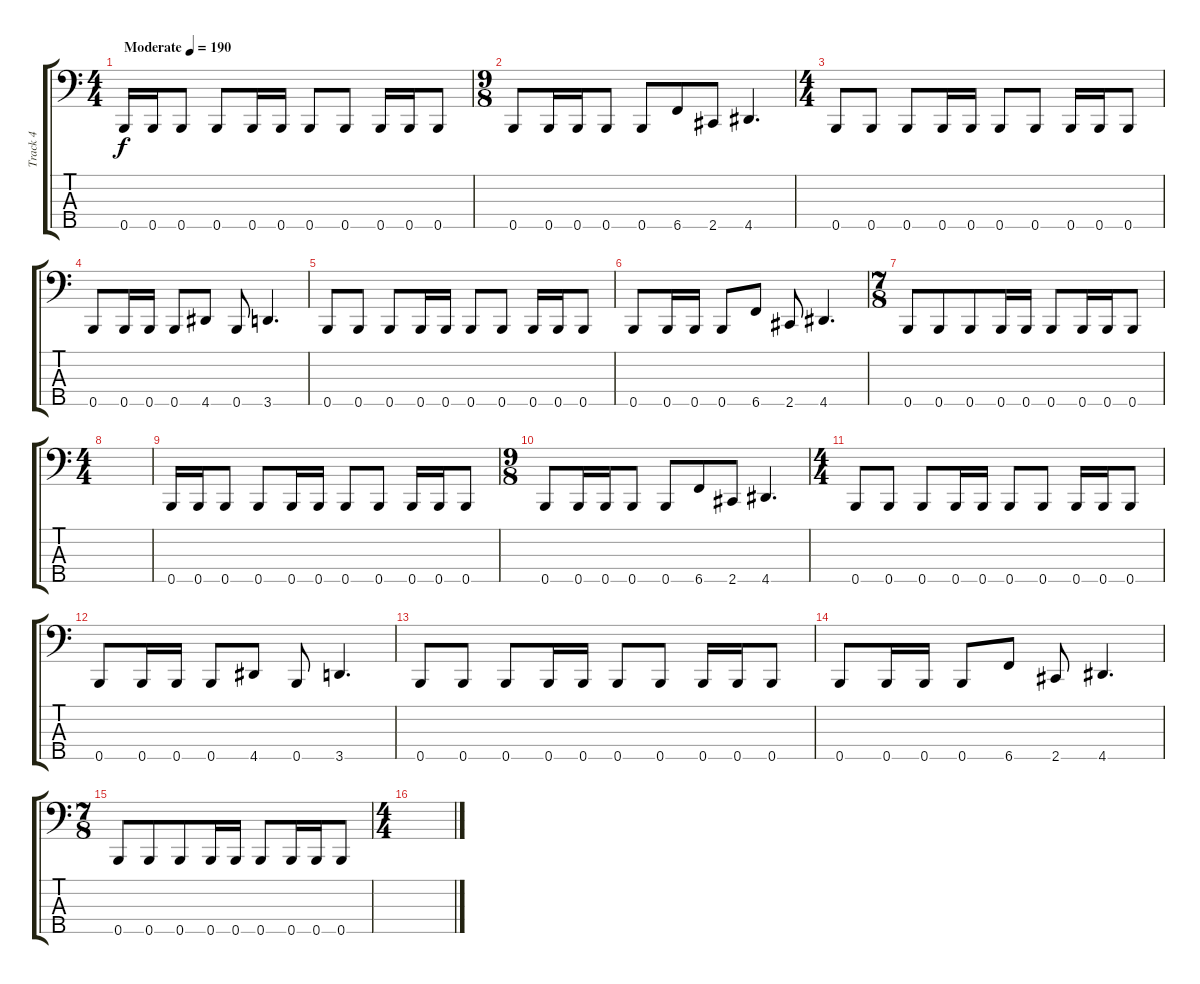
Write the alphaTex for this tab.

\track ("Track 4" "Track 4") {instrument electricbassfinger}
\staff {score tabs}
\tuning (G2 D2 A1 E1 B0) {hide}
\ts (4 4)
\tempo (190 "Moderate")
\clef f4
\ks c
0.5.16{dy f instrument electricbassfinger} 0.5.16 0.5.8 0.5.8 0.5.16 0.5.16 0.5.8 0.5.8 0.5.16 0.5.16 0.5.8 |
\ts (9 8)
0.5.8 0.5.16 0.5.16 0.5.8 0.5.8 6.5.8 2.5.8 4.5.4{d} |
\ts (4 4)
0.5.8 0.5.8 0.5.8 0.5.16 0.5.16 0.5.8 0.5.8 0.5.16 0.5.16 0.5.8 |
0.5.8 0.5.16 0.5.16 0.5.8 4.5.8 0.5.8 3.5.4{d} |
0.5.8 0.5.8 0.5.8 0.5.16 0.5.16 0.5.8 0.5.8 0.5.16 0.5.16 0.5.8 |
0.5.8 0.5.16 0.5.16 0.5.8 6.5.8 2.5.8 4.5.4{d} |
\ts (7 8)
0.5.8 0.5.8 0.5.8 0.5.16 0.5.16 0.5.8 0.5.16 0.5.16 0.5.8 |
\ts (4 4)
|
0.5.16 0.5.16 0.5.8 0.5.8 0.5.16 0.5.16 0.5.8 0.5.8 0.5.16 0.5.16 0.5.8 |
\ts (9 8)
0.5.8 0.5.16 0.5.16 0.5.8 0.5.8 6.5.8 2.5.8 4.5.4{d} |
\ts (4 4)
0.5.8 0.5.8 0.5.8 0.5.16 0.5.16 0.5.8 0.5.8 0.5.16 0.5.16 0.5.8 |
0.5.8 0.5.16 0.5.16 0.5.8 4.5.8 0.5.8 3.5.4{d} |
0.5.8 0.5.8 0.5.8 0.5.16 0.5.16 0.5.8 0.5.8 0.5.16 0.5.16 0.5.8 |
0.5.8 0.5.16 0.5.16 0.5.8 6.5.8 2.5.8 4.5.4{d} |
\ts (7 8)
0.5.8 0.5.8 0.5.8 0.5.16 0.5.16 0.5.8 0.5.16 0.5.16 0.5.8 |
\ts (4 4)
